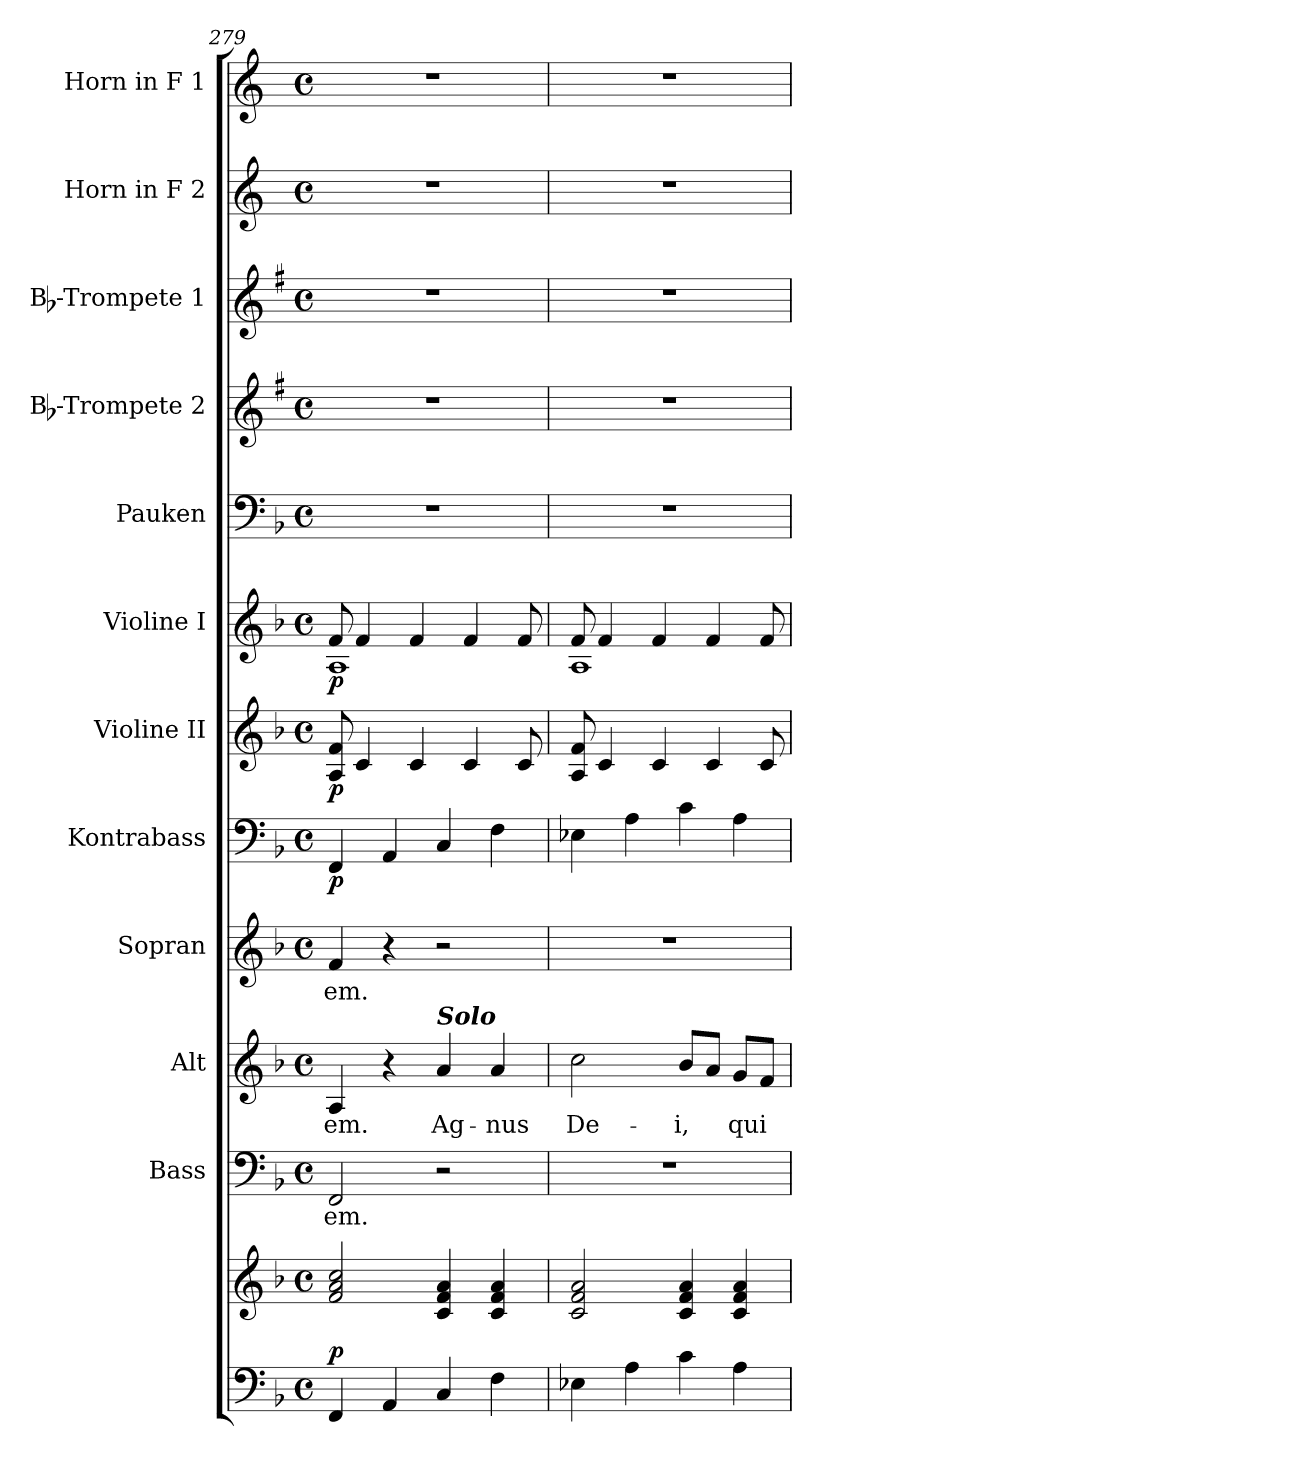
**kern	**kern	**dynam	**kern	**text	**kern	**text	**kern	**text	**kern	**dynam	**kern	**dynam	**kern	**dynam	**kern	**kern	**kern	**kern	**kern
*part12	*part12	*part12	*part11	*part11	*part10	*part10	*part9	*part9	*part8	*part8	*part7	*part7	*part6	*part6	*part5	*part4	*part3	*part2	*part1
*staff13	*staff12	*staff12/13	*staff11	*staff11	*staff10	*staff10	*staff9	*staff9	*staff8	*staff8	*staff7	*staff7	*staff6	*staff6	*staff5	*staff4	*staff3	*staff2	*staff1
*	*	*	*I"Bass	*	*I"Alt	*	*I"Sopran	*	*I"Kontrabass	*	*I"Violine II	*	*I"Violine I	*	*I"Pauken	*I"Bb-Trompete 2	*I"Bb-Trompete 1	*I"Horn in F 2	*I"Horn in F 1
*	*	*	*I'B.	*	*I'A.	*	*I'S.	*	*I'Kb.	*	*I'Vl. II	*	*I'Vl. I	*	*I'Pk.	*I'Bb Trp. 2	*I'Bb Trp. 1	*	*
*clefF4	*clefG2	*	*clefF4	*	*clefG2	*	*clefG2	*	*clefF4	*	*clefG2	*	*clefG2	*	*clefF4	*clefG2	*clefG2	*clefG2	*clefG2
*	*	*	*	*	*	*	*	*	*ITrd7c12	*	*	*	*	*	*	*ITrd1c2	*ITrd1c2	*ITrd4c7	*ITrd4c7
*k[b-]	*k[b-]	*	*k[b-]	*	*k[b-]	*	*k[b-]	*	*k[b-]	*	*k[b-]	*	*k[b-]	*	*k[b-]	*k[b-]	*k[b-]	*k[b-]	*k[b-]
*F:	*F:	*	*F:	*	*F:	*	*F:	*	*F:	*	*F:	*	*F:	*	*F:	*F:	*F:	*F:	*F:
*M4/4	*M4/4	*	*M4/4	*	*M4/4	*	*M4/4	*	*M4/4	*	*M4/4	*	*M4/4	*	*M4/4	*M4/4	*M4/4	*M4/4	*M4/4
*met(c)	*met(c)	*	*met(c)	*	*met(c)	*	*met(c)	*	*met(c)	*	*met(c)	*	*met(c)	*	*met(c)	*met(c)	*met(c)	*met(c)	*met(c)
=279	=279	=279	=279	=279	=279	=279	=279	=279	=279	=279	=279	=279	=279	=279	=279	=279	=279	=279	=279
!	!	!LO:DY:a=2	!	!LO:LY:b	!	!LO:LY:b	!	!LO:LY:b	!	!LO:DY:b	!	!LO:DY:b	!	!LO:DY:b	!	!	!	!	!
*	*	*	*	*	*	*	*	*	*	*	*	*	*^	*	*	*	*	*	*
4FF/	2f/ 2a/ 2cc/	p	2FF/	-em.	4A/	-em.	4f/	-em.	4FFF/	p	8A/ 8f/	p	8f/	1A	p	1r	1r	1r	1r	1r
.	.	.	.	.	.	.	.	.	.	.	4c/	.	4f/	.	.	.	.	.	.	.
4AA/	.	.	.	.	4r	.	4r	.	4AAA/	.	.	.	.	.	.	.	.	.	.	.
.	.	.	.	.	.	.	.	.	.	.	4c/	.	4f/	.	.	.	.	.	.	.
!	!	!	!	!	!LO:TX:a:Bi:t=Solo	!	!	!	!	!	!	!	!	!	!	!	!	!	!	!
!	!	!	!	!	!	!LO:LY:b	!	!	!	!	!	!	!	!	!	!	!	!	!	!
4C/	4c/ 4f/ 4a/	.	2r	.	4a/	Ag-	2r	.	4CC/	.	.	.	.	.	.	.	.	.	.	.
.	.	.	.	.	.	.	.	.	.	.	4c/	.	4f/	.	.	.	.	.	.	.
!	!	!	!	!	!	!LO:LY:b	!	!	!	!	!	!	!	!	!	!	!	!	!	!
4F\	4c/ 4f/ 4a/	.	.	.	4a/	-nus	.	.	4FF\	.	.	.	.	.	.	.	.	.	.	.
.	.	.	.	.	.	.	.	.	.	.	8c/	.	8f/	.	.	.	.	.	.	.
!!LO:PB:g=z
=280	=280	=280	=280	=280	=280	=280	=280	=280	=280	=280	=280	=280	=280	=280	=280	=280	=280	=280	=280	=280
!	!	!	!	!	!	!LO:LY:b	!	!	!	!	!	!	!	!	!	!	!	!	!	!
4E-X\	2c/ 2f/ 2a/	.	1r	.	2cc\	De-	1r	.	4EE-X\	.	8A/ 8f/	.	8f/	1A	.	1r	1r	1r	1r	1r
.	.	.	.	.	.	.	.	.	.	.	4c/	.	4f/	.	.	.	.	.	.	.
4A\	.	.	.	.	.	.	.	.	4AA\	.	.	.	.	.	.	.	.	.	.	.
.	.	.	.	.	.	.	.	.	.	.	4c/	.	4f/	.	.	.	.	.	.	.
!	!	!	!	!	!	!LO:LY:b	!	!	!	!	!	!	!	!	!	!	!	!	!	!
4c\	4c/ 4f/ 4a/	.	.	.	8b-/L	-i,	.	.	4C\	.	.	.	.	.	.	.	.	.	.	.
.	.	.	.	.	8a/J	.	.	.	.	.	4c/	.	4f/	.	.	.	.	.	.	.
!	!	!	!	!	!	!LO:LY:b	!	!	!	!	!	!	!	!	!	!	!	!	!	!
4A\	4c/ 4f/ 4a/	.	.	.	8g/L	qui	.	.	4AA\	.	.	.	.	.	.	.	.	.	.	.
.	.	.	.	.	8f/J	.	.	.	.	.	8c/	.	8f/	.	.	.	.	.	.	.
*	*	*	*	*	*	*	*	*	*	*	*	*	*v	*v	*	*	*	*	*	*
=	=	=	=	=	=	=	=	=	=	=	=	=	=	=	=	=	=	=	=
*-	*-	*-	*-	*-	*-	*-	*-	*-	*-	*-	*-	*-	*-	*-	*-	*-	*-	*-	*-
